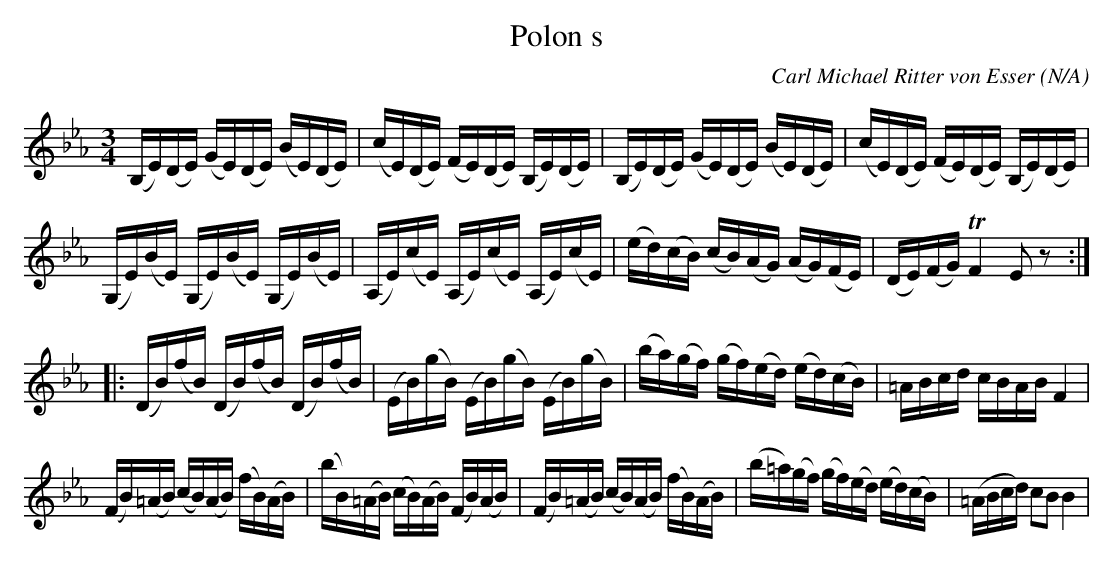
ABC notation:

X:1
T:Polon s
C:Carl Michael Ritter von Esser
O:N/A
M:3/4
L:1/16
K:Eb
 (B,E)(DE) (GE)(DE) (BE)(DE) |(cE)(DE) (FE)(DE) (B,E)(DE) | (B,E)(DE) (GE)(DE) (BE)(DE) |(cE)(DE) (FE)(DE) (B,E)(DE)|
(G,E)(BE) (G,E)(BE) (G,E)(BE)| (A,E)(cE) (A,E)(cE) (A,E)(cE)| (ed)(cB) (cB)(AG) (AG)(FE)| (DE)(FG)TF4 E2z2  :|
|:(DB)(fB) (DB)(fB) (DB)(fB)| (EB)(gB) (EB)(gB) (EB)(gB)|(ba)(gf) (gf)(ed) (ed)(cB)| =ABcd cBAB F4|
(FB)(=AB) (cB)(AB) (fB)(AB)| (bB)(=AB) (cB)(AB) (FB)(AB)| (FB)(=AB) (cB)(AB) (fB)(AB)| (b=a)(gf) (gf)(ed) (ed)(cB)| (=ABcd) c2B2B4|
